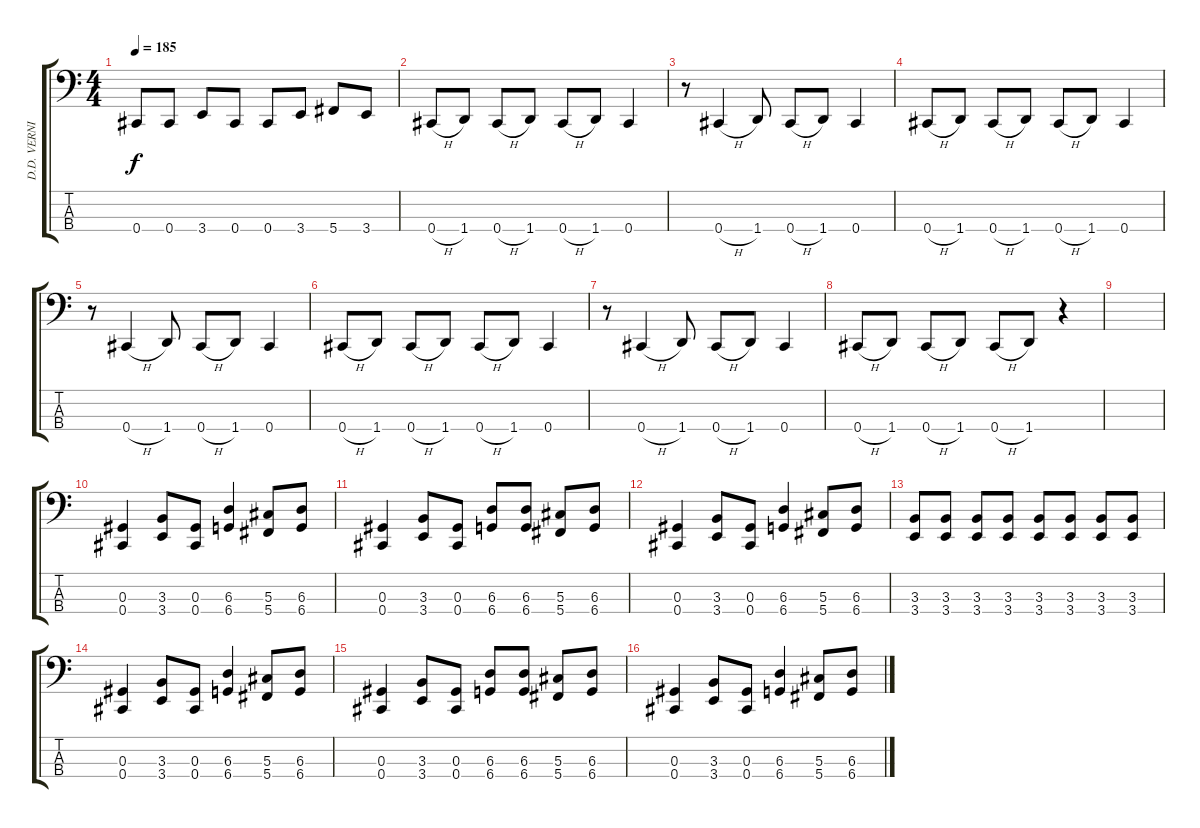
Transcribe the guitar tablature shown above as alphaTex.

\track ("D.D. VERNI - bass" "D.D. VERNI") {instrument slapbass1}
\staff {score tabs}
\tuning (Gb2 Db2 Ab1 Db1) {hide}
\ts (4 4)
\tempo 185
\clef f4
\ks c
0.4.8{dy f} 0.4.8 3.4.8 0.4.8 0.4.8 3.4.8 5.4.8 3.4.8 |
0.4{h}.8 1.4.8 0.4{h}.8 1.4.8 0.4{h}.8 1.4.8 0.4.4 |
r.8 0.4{h}.4 1.4.8 0.4{h}.8 1.4.8 0.4.4 |
0.4{h}.8 1.4.8 0.4{h}.8 1.4.8 0.4{h}.8 1.4.8 0.4.4 |
r.8 0.4{h}.4 1.4.8 0.4{h}.8 1.4.8 0.4.4 |
0.4{h}.8 1.4.8 0.4{h}.8 1.4.8 0.4{h}.8 1.4.8 0.4.4 |
r.8 0.4{h}.4 1.4.8 0.4{h}.8 1.4.8 0.4.4 |
0.4{h}.8 1.4.8 0.4{h}.8 1.4.8 0.4{h}.8 1.4.8 r.4 |
|
(0.3 0.4).4 (3.3 3.4).8 (0.3 0.4).8 (6.3 6.4).4 (5.3 5.4).8 (6.3 6.4).8 |
(0.3 0.4).4 (3.3 3.4).8 (0.3 0.4).8 (6.3 6.4).8 (6.3 6.4).8 (5.3 5.4).8 (6.3 6.4).8 |
(0.3 0.4).4 (3.3 3.4).8 (0.3 0.4).8 (6.3 6.4).4 (5.3 5.4).8 (6.3 6.4).8 |
(3.3 3.4).8 (3.3 3.4).8 (3.3 3.4).8 (3.3 3.4).8 (3.3 3.4).8 (3.3 3.4).8 (3.3 3.4).8 (3.3 3.4).8 |
(0.3 0.4).4 (3.3 3.4).8 (0.3 0.4).8 (6.3 6.4).4 (5.3 5.4).8 (6.3 6.4).8 |
(0.3 0.4).4 (3.3 3.4).8 (0.3 0.4).8 (6.3 6.4).8 (6.3 6.4).8 (5.3 5.4).8 (6.3 6.4).8 |
(0.3 0.4).4 (3.3 3.4).8 (0.3 0.4).8 (6.3 6.4).4 (5.3 5.4).8 (6.3 6.4).8
